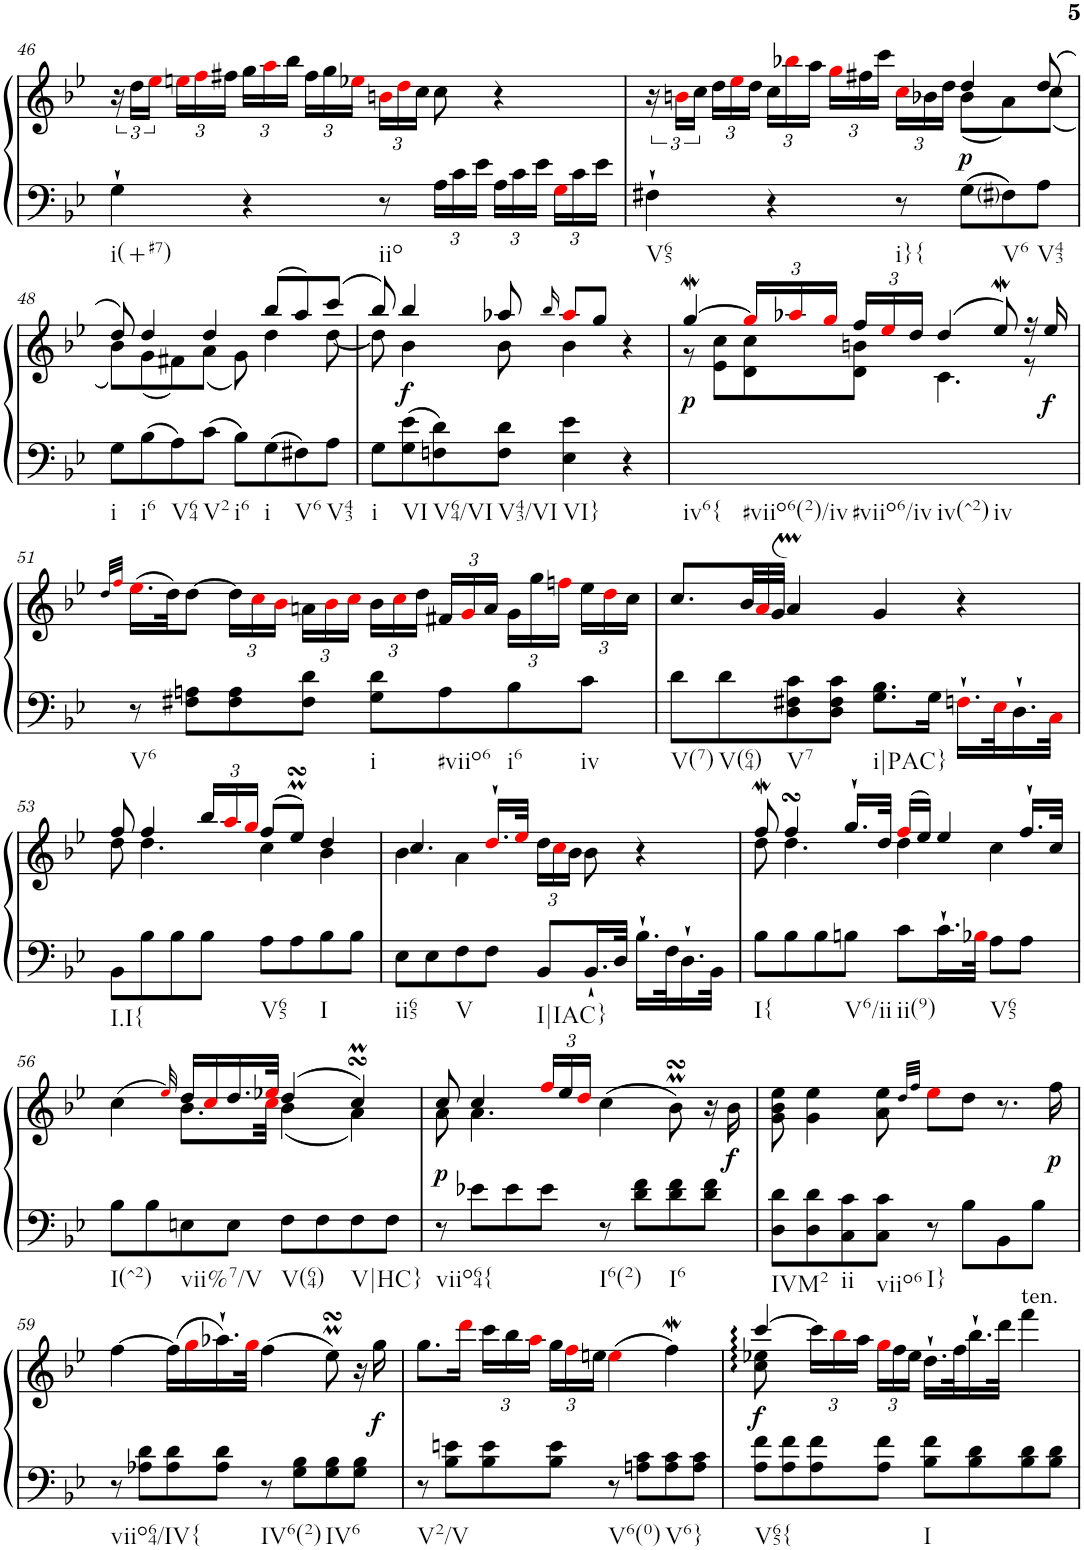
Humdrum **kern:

**kern	**kern	**dynam
*part1	*part1	*part1
*staff2	*staff1	*staff1/2
*I"Harpsichord	*	*
*I'Hch.	*	*
!!LO:PB:g=z
*clefF4	*clefG2	*
*k[b-e-]	*k[b-e-]	*
*M4/4	*M4/4	*
*met(c)	*met(c)	*
=46	=46	=46
!LO:TX:b:t=i(+#7)	!	!
4G`\	24r	.
.	24dd\LL	.
.	24ee-i\JJ	.
*	*Xbrackettup	*
.	24eeni\LL	.
.	24ffi\	.
.	24ff#X\JJ	.
4r	24gg\LL	.
.	24aai\	.
.	24bb-\JJ	.
.	24ff#\LL	.
.	24gg\	.
.	24ee-Xi\JJ	.
!LO:TX:b:t=iio	!	!
8r	24bni\LL	.
.	24ddi\	.
.	24cc\JJ	.
*Xbrackettup	*	*
24A\LL	8cc\	.
24c\	.	.
24e-\JJ	.	.
24A\LL	4r	.
24c\	.	.
24e-\JJ	.	.
24Gi\LL	.	.
24c\	.	.
24e-\JJ	.	.
=47	=47	=47
*	*brackettup	*
*	*^	*
!LO:TX:b:t=V65	!	!	!
4F#X`\	24r	8ryy	.
.	24bni\LL	.	.
.	24cc\JJ	.	.
*	*v	*v	*
*	*Xbrackettup	*
.	24dd\LL	.
.	24ee-i\	.
.	24dd\JJ	.
4r	24cc\LL	.
.	24bb-Xi\	.
.	24aa\JJ	.
.	24ggi\LL	.
.	24ff#X\	.
.	24ccc\JJ	.
!LO:TX:b:t=i}{	!	!
8r	24cci\LL	.
.	24b-X\	.
.	24dd\JJ	.
*	*^	*
!	!	!	!LO:DY:b
8G\L	4dd/	(<8b-\L	p
!LO:TX:b:t=V6	!	!	!
8F#j\	.	8a\)	.
!LO:TX:b:t=V43	!	!	!
8A\J	(>8dd/	(<8cc\J	.
!!LO:LB:g=z	!!
=48	=48	=48	=48
!LO:TX:b:t=i	!	!	!
8G\L	8dd/)	8b-\L)	.
!LO:TX:b:t=i6	!	!	!
8B-\	4dd/	(<8g\	.
!LO:TX:b:t=V64	!	!	!
8A\	.	8f#X\)	.
!LO:TX:b:t=V2	!	!	!
8c\J	4dd/	(<8a\J	.
!LO:TX:b:t=i6	!	!	!
8B-\L	.	8g\)	.
!LO:TX:b:t=i	!	!	!
8G\	(>8bb-/L	4dd\	.
!LO:TX:b:t=V6	!	!	!
8F#X\	8aa/)	.	.
!LO:TX:b:t=V43	!	!	!
8A\J	(>8ccc/J	[8dd\	.
=49	=49	=49	=49
!LO:TX:b:t=i	!	!	!
8G\L	8bb-/)	8dd\]	.
!LO:TX:b:t=VI	!	!	!
!	!	!	!LO:DY:b
8G\ 8e-\	4bb-/	4b-\	f
!LO:TX:b:t=V64/VI	!	!	!
8Fn\ 8d\	.	.	.
!LO:TX:b:t=V43/VI	!	!	!
8F\ 8d\J	8aa-X/	8b-\	.
.	16qbb-/	.	.
!LO:TX:b:t=VI}	!	!	!
4E-\ 4e-\	8aa-i/L	4b-\	.
.	8gg/J	.	.
4r	4r	4ryy	.
=50	=50	=50	=50
!LO:TX:b:t=iv6{	!	!	!
!LO:TX:b:t=#viio6(2)/iv	!	!	!
!LO:TX:b:t=#viio6/iv	!	!	!
!LO:TX:b:t=iv(^2)	!	!	!
!LO:TX:b:t=iv	!	!	!
!	!	!	!LO:DY:b
1ryy	[4ggW/	8r	p
.	.	8e-\ 8cc\L	.
.	24ggi/LL]	8d\ 8cc\	.
.	24aa-Xi/	.	.
.	24ggi/JJ	.	.
.	24ff/LL	8d\ 8bn\J	.
.	24ee-i/	.	.
.	24dd/JJ	.	.
.	(>4dd/	4.c\	.
.	8ee-w/)	.	.
.	16r	8r	.
!	!	!	!LO:DY:b
.	16ee-/	.	f
*	*v	*v	*
!!LO:LB:g=z
=51	=51	=51
.	32qdd/LLL	.
.	32qffi/JJJ	.
!LO:TX:b:t=V6	!	!
8r	(>16.ee-i\LL	.
.	32dd\JK)	.
8F#X\ 8An\L	[8dd\J	.
8F#\ 8A\	24dd\LL]	.
.	24cci\	.
.	24b-i\JJ	.
8F#\ 8d\J	24an\LL	.
.	24b-i\	.
.	24cci\JJ	.
!LO:TX:b:t=i	!	!
8G\ 8d\L	24b-\LL	.
.	24cci\	.
.	24dd\JJ	.
!LO:TX:b:t=#viio6	!	!
8A\	24f#X/LL	.
.	24gi/	.
.	24a/JJ	.
!LO:TX:b:t=i6	!	!
8B-\	24g\LL	.
.	24gg\	.
.	24ffni\JJ	.
!LO:TX:b:t=iv	!	!
8c\J	24ee-\LL	.
.	24ddi\	.
.	24cc\JJ	.
=52	=52	=52
!LO:TX:b:t=V(7)	!	!
8d\L	8.cc/L	.
!LO:TX:b:t=V(64)	!	!
8d\	.	.
*	*Xtuplet	*
.	48b-/LL	.
.	48ai/	.
.	48g/JJJ	.
!LO:TX:b:t=V7	!	!
8D\ 8F#X\ 8c\	4am/	.
8D\ 8F#\ 8c\J	.	.
!LO:TX:b:t=i|PAC}	!	!
8.G\ 8.B-\L	4g/	.
16G\Jk	.	.
16.Fn`i\LL	4r	.
32E-i\K	.	.
16.D`\	.	.
32Ci\JJk	.	.
!!LO:LB:g=z
=53	=53	=53
*	*^	*
!LO:TX:b:t=I.I{	!	!	!
8BB-\L	8ff/	8dd\	.
8B-\	4ff/	4.dd\	.
8B-\	.	.	.
*	*tuplet	*	*
8B-\J	24bb-/LL	.	.
.	24aai/	.	.
.	24ggi/JJ	.	.
!LO:TX:b:t=V65	!	!	!
8A\L	(>8ff/L	4cc\	.
8A\	8ee-MsSSs/J)	.	.
!LO:TX:b:t=I	!	!	!
8B-\	4dd/	4b-\	.
8B-\J	.	.	.
=54	=54	=54	=54
!LO:TX:b:t=ii65	!	!	!
8E-\L	4.cc/	4b-\	.
8E-\	.	.	.
!LO:TX:b:t=V	!	!	!
8F\	.	4a\	.
8F\J	16.dd`i/LL	.	.
.	32ee-i/JJk	.	.
!LO:TX:b:t=I|IAC}	!	!	!
8BB-/L	24dd\LL	2ryy	.
.	24cci\	.	.
.	24b-\JJ	.	.
16.BB-`/L	8b-\	.	.
32D/JJk	.	.	.
16.B-`\LL	4r	.	.
32F\K	.	.	.
16.D`\	.	.	.
32BB-\JJk	.	.	.
=55	=55	=55	=55
!LO:TX:b:t=I{	!	!	!
8B-\L	8ffW/	8dd\	.
8B-\	4ffsSSS/	4.dd\	.
8B-\	.	.	.
!LO:TX:b:t=V6/ii	!	!	!
8Bn\J	16.gg`/LL	.	.
.	32dd/JJk	.	.
!LO:TX:b:t=ii(9)	!	!	!
8c\L	(>16ffi/LL	4dd\	.
.	16ee-/JJ)	.	.
16.c`\L	4ee-/	.	.
32B-Xi\JJk	.	.	.
!LO:TX:b:t=V65	!	!	!
8A\L	.	4cc\	.
8A\J	16.ff`/LL	.	.
.	32cc/JJk	.	.
!!LO:LB:g=z	!!
=56	=56	=56	=56
!LO:TX:b:t=I(^2)	!	!	!
8B-\L	(>4cc\	4ryy	.
8B-\	.	.	.
.	32qee-i/)	.	.
!LO:TX:b:t=vii%7/V	!	!	!
8En\	16dd/LL	8.b-\L	.
.	16cci/	.	.
8E\J	16.dd/	.	.
.	.	32ryy	.
.	32ee-Xi/JJk	32cci\JJJ	.
!LO:TX:b:t=V(64)	!	!	!
8F\L	(>4dd/	(<4b-\	.
8F\	.	.	.
!LO:TX:b:t=V|HC}	!	!	!
8F\	4ccsSSSM/)	4a\)	.
8F\J	.	.	.
=57	=57	=57	=57
!LO:TX:b:t=viio64{	!	!	!
!	!	!	!LO:DY:b
8r	8cc/	8a\	p
8e-X\L	4cc/	4.a\	.
8e-\	.	.	.
8e-\J	24ffi/LL	.	.
.	24ee-/	.	.
.	24ddi/JJ	.	.
!LO:TX:b:t=I6(2)	!	!	!
8r	(>4cc\	2ryy	.
8d\ 8f\L	.	.	.
!LO:TX:b:t=I6	!	!	!
8d\ 8f\	8b-MsSSs\)	.	.
8d\ 8f\J	16r	.	.
!	!	!	!LO:DY:b
.	16b-\	.	f
*	*v	*v	*
=58	=58	=58
!LO:TX:b:t=IVM2	!	!
8D\ 8d\L	8g\ 8b-\ 8ee-\	.
8D\ 8d\	4g\ 4ee-\	.
!LO:TX:b:t=ii	!	!
8C\ 8c\	.	.
!LO:TX:b:t=viio6	!	!
8C\ 8c\J	8a\ 8ee-\	.
.	32qdd/LLL	.
.	32qff/JJJ	.
!LO:TX:b:t=I}	!	!
8r	8ee-i\L	.
8B-\L	8dd\J	.
8BB-\	8.r	.
8B-\J	.	.
!	!	!LO:DY:b
.	16ff\	p
!!LO:LB:g=z
=59	=59	=59
!LO:TX:b:t=viio64/IV{	!	!
8r	[4ff\	.
8A-X\ 8d\L	.	.
8A-\ 8d\	(>16ff\LL]	.
.	16ggi\	.
8A-\ 8d\J	16.aa-X`\)	.
.	32ggi\JJk	.
!LO:TX:b:t=IV6(2)	!	!
8r	(>4ff\	.
8G\ 8B-\L	.	.
!LO:TX:b:t=IV6	!	!
8G\ 8B-\	8ee-MsSSs\)	.
8G\ 8B-\J	16r	.
!	!	!LO:DY:b
.	16gg\	f
=60	=60	=60
!LO:TX:b:t=V2/V	!	!
8r	8.gg\L	.
8B-\ 8en\L	.	.
.	16dddi\Jk	.
8B-\ 8e\	24ccc\LL	.
.	24bb-\	.
.	24aai\JJ	.
8B-\ 8e\J	24gg\LL	.
.	24ffi\	.
.	24een\JJ	.
!LO:TX:b:t=V6(0)	!	!
8r	(>4eei\	.
8An\ 8c\L	.	.
!LO:TX:b:t=V6}	!	!
8A\ 8c\	4ffW\)	.
8A\ 8c\J	.	.
=61	=61	=61
*	*^	*
!LO:TX:b:t=V65{	!	!	!
!	!	!	!LO:DY:b
8A\ 8f\L	[4ccc/	8cc\ 8ee-X\	f
8A\ 8f\	.	4.ryy	.
8A\ 8f\	24ccc\LL]	.	.
.	24bb-i\	.	.
.	24aa\JJ	.	.
8A\ 8f\J	24ggi\LL	.	.
.	24ff\	.	.
.	24ee-\JJ	.	.
!LO:TX:b:t=I	!	!	!
8B-\ 8f\L	16.dd`\LL	2ryy	.
.	32ff\K	.	.
8B-\ 8d\	16.bb-`\	.	.
.	32ddd\JJk	.	.
!	!LO:TX:a:t=ten.	!	!
8B-\ 8d\	4fff\	.	.
8B-\ 8d\J	.	.	.
*	*v	*v	*
=	=	=
*-	*-	*-
